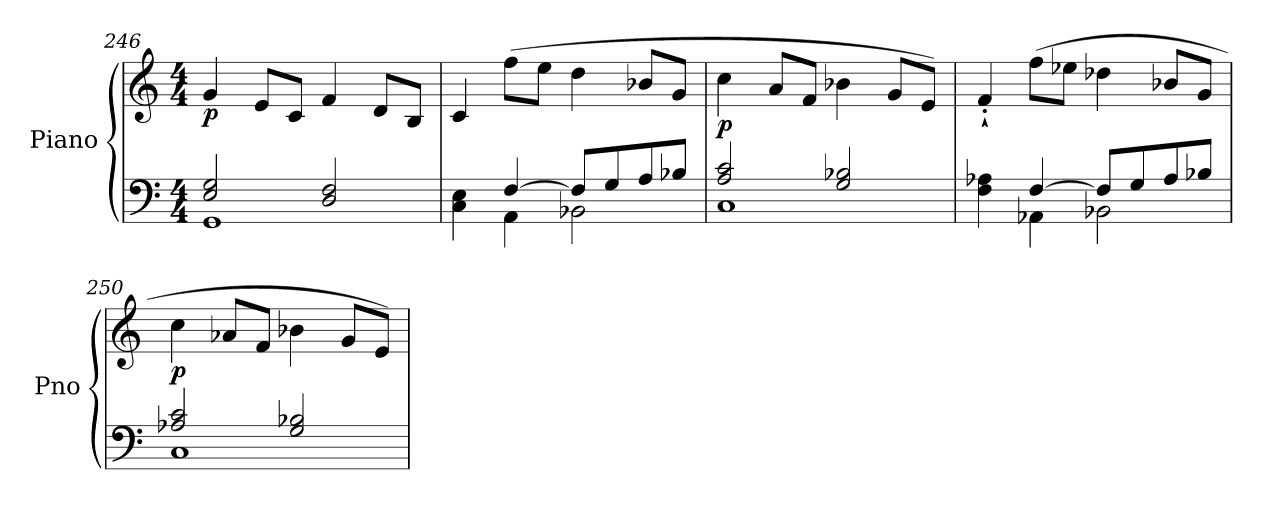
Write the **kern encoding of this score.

**kern	**kern	**dynam
*part1	*part1	*part1
*staff2	*staff1	*staff1/2
*I"Piano	*	*
*I'Pno	*	*
*clefF4	*clefG2	*
*k[]	*k[]	*
*M4/4	*M4/4	*
=246	=246	=246
*^	*	*
!	!	!	!LO:DY:b
2E/ 2G/	1GG	4g/	p
.	.	8e/L	.
.	.	8c/J	.
2D/ 2F/	.	4f/	.
.	.	8d/L	.
.	.	8B/J	.
=247	=247	=247	=247
4C\ 4E\	4ryy	4c/	.
!	!	!	!LO:DY:b
[4F/	4AA\	(8ff\L	other-dynamics
.	.	8ee\J	.
8F/L]	2BB-X\	4dd\	.
8G/	.	.	.
8A/	.	8b-X/L	.
8B-X/J	.	8g/J	.
=248	=248	=248	=248
!	!	!	!LO:DY:b
2A/ 2c/	1C	4cc\	p
.	.	8a/L	.
.	.	8f/J	.
2G/ 2B-X/	.	4b-X\	.
.	.	8g/L	.
.	.	8e/J)	.
!!LO:LB:g=z
=249	=249	=249	=249
4F\ 4A-X\	4ryy	4f`'/	.
!	!	!	!LO:DY:b
[4F/	4AA-X\	(8ff\L	other-dynamics
.	.	8ee-X\J	.
8F/L]	2BB-X\	4dd-X\	.
8G/	.	.	.
8A-/	.	8b-X/L	.
8B-X/J	.	8g/J	.
=250	=250	=250	=250
!	!	!	!LO:DY:b
2A-X/ 2c/	1C	4cc\	p
.	.	8a-X/L	.
.	.	8f/J	.
2G/ 2B-X/	.	4b-X\	.
.	.	8g/L	.
.	.	8e/J)	.
*v	*v	*	*
=	=	=
*-	*-	*-
